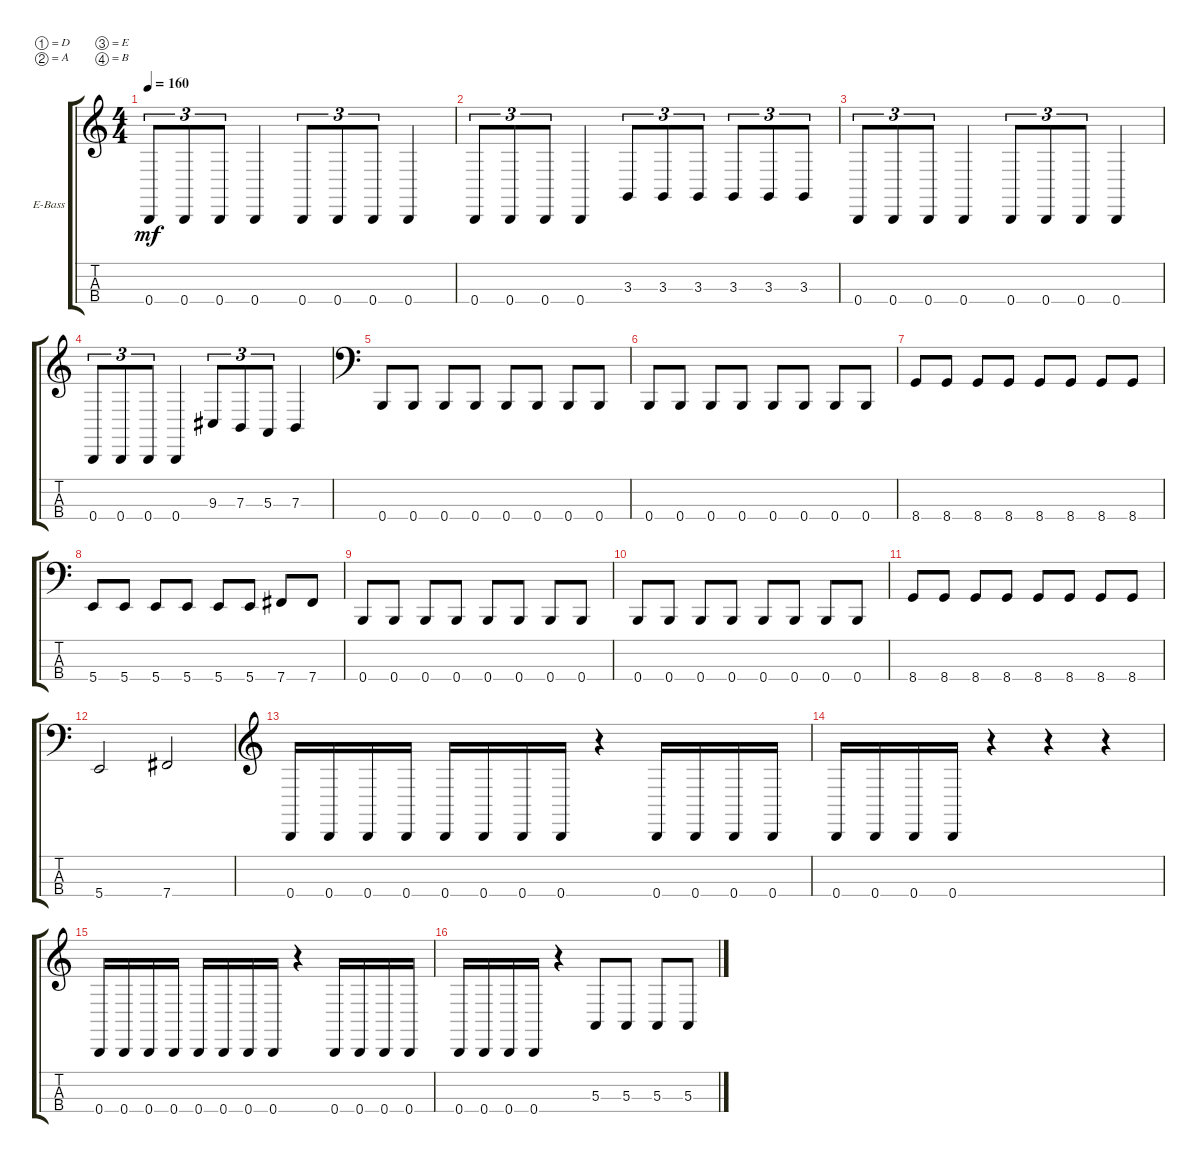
\bracketExtendMode groupsimilarinstruments
\firstSystemTrackNameOrientation horizontal
\otherSystemsTrackNameOrientation horizontal
\track ("Bass" "E-Bass") {instrument electricbassfinger}
\staff {score tabs}
\tuning (D2 A1 E1 B0)
\ts (4 4)
\tempo 160
\clef g2
\ks c
0.4.8{tu (3 2) dy mf} 0.4.8{tu (3 2)} 0.4.8{tu (3 2)} 0.4.4 0.4.8{tu (3 2)} 0.4.8{tu (3 2)} 0.4.8{tu (3 2)} 0.4.4 |
0.4.8{tu (3 2)} 0.4.8{tu (3 2)} 0.4.8{tu (3 2)} 0.4.4 3.3.8{tu (3 2)} 3.3.8{tu (3 2)} 3.3.8{tu (3 2)} 3.3.8{tu (3 2)} 3.3.8{tu (3 2)} 3.3.8{tu (3 2)} |
0.4.8{tu (3 2)} 0.4.8{tu (3 2)} 0.4.8{tu (3 2)} 0.4.4 0.4.8{tu (3 2)} 0.4.8{tu (3 2)} 0.4.8{tu (3 2)} 0.4.4 |
0.4.8{tu (3 2)} 0.4.8{tu (3 2)} 0.4.8{tu (3 2)} 0.4.4 9.3.8{tu (3 2)} 7.3.8{tu (3 2)} 5.3.8{tu (3 2)} 7.3.4 |
\clef f4
0.4.8 0.4.8 0.4.8 0.4.8 0.4.8 0.4.8 0.4.8 0.4.8 |
0.4.8 0.4.8 0.4.8 0.4.8 0.4.8 0.4.8 0.4.8 0.4.8 |
8.4.8 8.4.8 8.4.8 8.4.8 8.4.8 8.4.8 8.4.8 8.4.8 |
5.4.8 5.4.8 5.4.8 5.4.8 5.4.8 5.4.8 7.4.8 7.4.8 |
0.4.8 0.4.8 0.4.8 0.4.8 0.4.8 0.4.8 0.4.8 0.4.8 |
0.4.8 0.4.8 0.4.8 0.4.8 0.4.8 0.4.8 0.4.8 0.4.8 |
8.4.8 8.4.8 8.4.8 8.4.8 8.4.8 8.4.8 8.4.8 8.4.8 |
5.4.2 7.4.2 |
\clef g2
0.4.16 0.4.16 0.4.16 0.4.16 0.4.16 0.4.16 0.4.16 0.4.16 r.4 0.4.16 0.4.16 0.4.16 0.4.16 |
0.4.16 0.4.16 0.4.16 0.4.16 r.4 r.4 r.4 |
0.4.16 0.4.16 0.4.16 0.4.16 0.4.16 0.4.16 0.4.16 0.4.16 r.4 0.4.16 0.4.16 0.4.16 0.4.16 |
0.4.16 0.4.16 0.4.16 0.4.16 r.4 5.3.8 5.3.8 5.3.8 5.3.8
